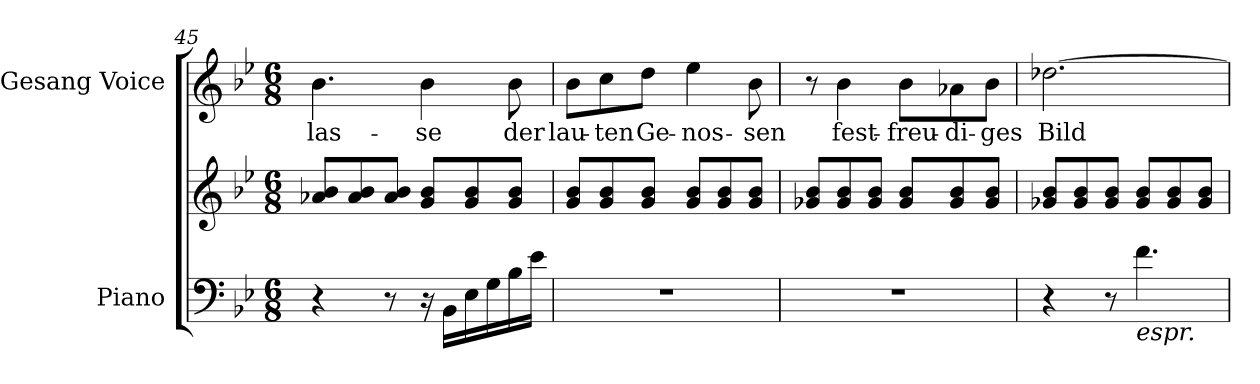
**kern	**kern	**kern	**text
*part2	*part2	*part1	*part1
*staff3	*staff2	*staff1	*staff1
*I"Piano	*	*I"Gesang Voice	*
*I'Pno	*	*	*
*clefF4	*clefG2	*clefG2	*
*k[b-e-]	*k[b-e-]	*k[b-e-]	*
*M6/8	*M6/8	*M6/8	*
=45	=45	=45	=45
!	!	!	!LO:LY:b
4r	8a-X/ 8b-/L	4.b-\	-las-
.	8a-/ 8b-/	.	.
8r	8a-/ 8b-/J	.	.
!	!	!	!LO:LY:b
16r	8g/ 8b-/L	4b-\	-se
16BB-\LL	.	.	.
16E-\	8g/ 8b-/	.	.
16G\	.	.	.
!	!	!	!LO:LY:b
16B-\	8g/ 8b-/J	8b-\	der
16e-\JJ	.	.	.
=46	=46	=46	=46
*^	*	*	*
!	!	!	!	!LO:LY:b
2.r	4ryy	8g/ 8b-/L	8b-\L	lau-
!	!	!	!	!LO:LY:b
.	.	8g/ 8b-/	8cc\	-ten
!	!	!	!	!LO:LY:b
.	8ryy	8g/ 8b-/J	8dd\J	Ge-
!	!	!	!	!LO:LY:b
.	4.ryy	8g/ 8b-/L	4ee-\	-nos-
.	.	8g/ 8b-/	.	.
!	!	!	!	!LO:LY:b
.	.	8g/ 8b-/J	8b-\	-sen
*v	*v	*	*	*
=47	=47	=47	=47
2.r	8g-X/ 8b-/L	8r	.
!	!	!	!LO:LY:b
.	8g-/ 8b-/	4b-\	fest-
.	8g-/ 8b-/J	.	.
!	!	!	!LO:LY:b
.	8g-/ 8b-/L	8b-\L	-freu-
!	!	!	!LO:LY:b
.	8g-/ 8b-/	8a-X\	-di-
!	!	!	!LO:LY:b
.	8g-/ 8b-/J	8b-\J	-ges
!!LO:PB:g=z
=48	=48	=48	=48
!	!	!	!LO:LY:b
4r	8g-X/ 8b-/L	[2.dd-X\	Bild
.	8g-/ 8b-/	.	.
8r	8g-/ 8b-/J	.	.
!LO:TX:b:i:t=espr.	!	!	!
4.f\	8g-/ 8b-/L	.	.
.	8g-/ 8b-/	.	.
.	8g-/ 8b-/J	.	.
=	=	=	=
*-	*-	*-	*-
